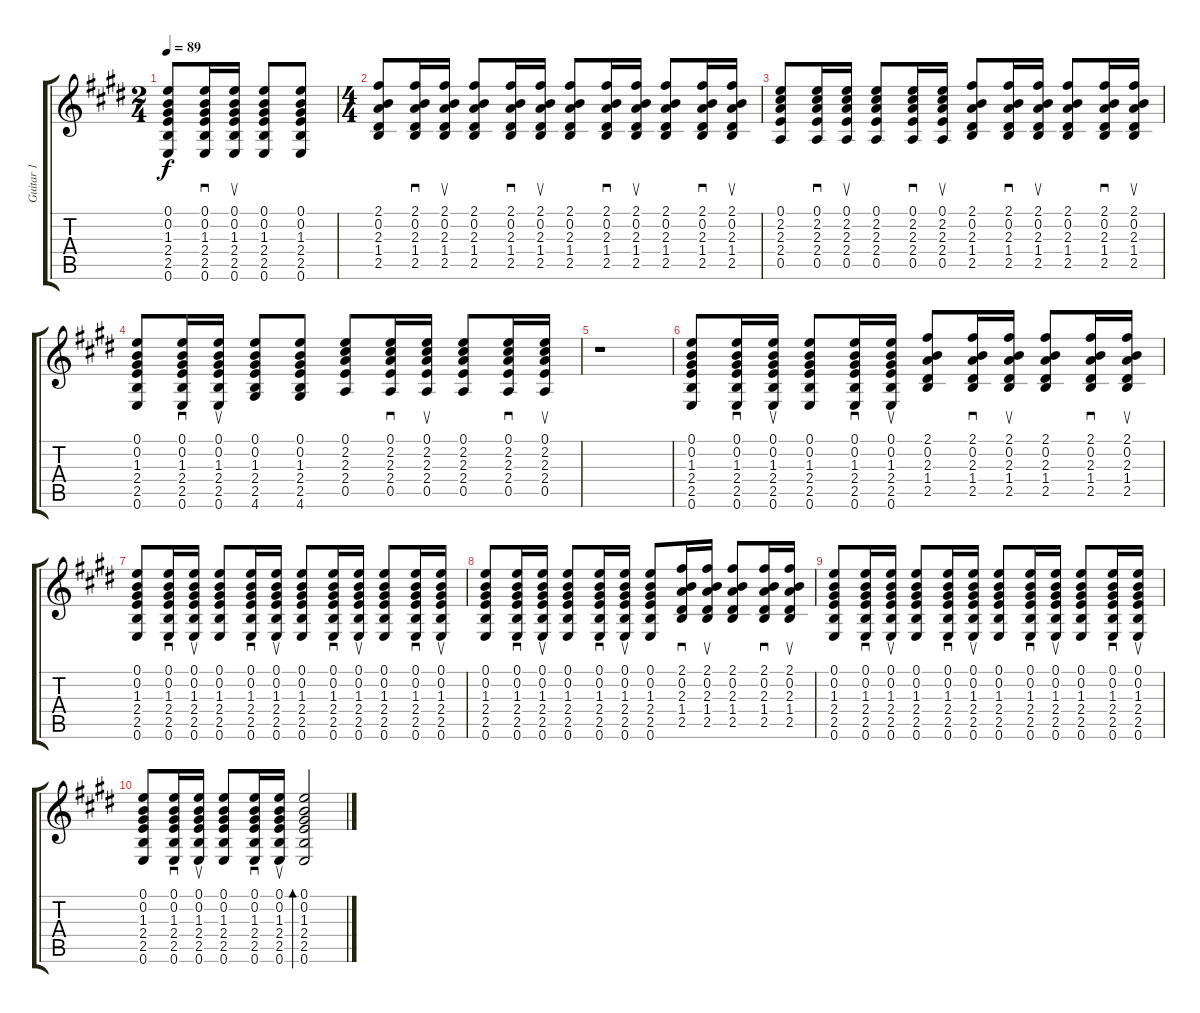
\track ("Guitar 1" "Guitar 1") {instrument acousticguitarnylon}
\staff {score tabs}
\tuning (E4 B3 G3 D3 A2 E2) {hide}
\ts (2 4)
\tempo 89
\clef g2
\ks c#minor
(0.1 0.2 1.3 2.4 2.5 0.6).8{dy f} (0.1 0.2 1.3 2.4 2.5 0.6).16{sd} (0.1 0.2 1.3 2.4 2.5 0.6).16{su} (0.1 0.2 1.3 2.4 2.5 0.6).8 (0.1 0.2 1.3 2.4 2.5 0.6).8 |
\ts (4 4)
(2.1 0.2 2.3 1.4 2.5).8 (2.1 0.2 2.3 1.4 2.5).16{sd} (2.1 0.2 2.3 1.4 2.5).16{su} (2.1 0.2 2.3 1.4 2.5).8 (2.1 0.2 2.3 1.4 2.5).16{sd} (2.1 0.2 2.3 1.4 2.5).16{su} (2.1 0.2 2.3 1.4 2.5).8 (2.1 0.2 2.3 1.4 2.5).16{sd} (2.1 0.2 2.3 1.4 2.5).16{su} (2.1 0.2 2.3 1.4 2.5).8 (2.1 0.2 2.3 1.4 2.5).16{sd} (2.1 0.2 2.3 1.4 2.5).16{su} |
\ks e
(0.1 2.2 2.3 2.4 0.5).8 (0.1 2.2 2.3 2.4 0.5).16{sd} (0.1 2.2 2.3 2.4 0.5).16{su} (0.1 2.2 2.3 2.4 0.5).8 (0.1 2.2 2.3 2.4 0.5).16{sd} (0.1 2.2 2.3 2.4 0.5).16{su} (2.1 0.2 2.3 1.4 2.5).8 (2.1 0.2 2.3 1.4 2.5).16{sd} (2.1 0.2 2.3 1.4 2.5).16{su} (2.1 0.2 2.3 1.4 2.5).8 (2.1 0.2 2.3 1.4 2.5).16{sd} (2.1 0.2 2.3 1.4 2.5).16{su} |
\ks c#minor
(0.1 0.2 1.3 2.4 2.5 0.6).8 (0.1 0.2 1.3 2.4 2.5 0.6).16{sd} (0.1 0.2 1.3 2.4 2.5 0.6).16{su} (0.1 0.2 1.3 2.4 2.5 4.6).8 (0.1 0.2 1.3 2.4 2.5 4.6).8 (0.1 2.2 2.3 2.4 0.5).8 (0.1 2.2 2.3 2.4 0.5).16{sd} (0.1 2.2 2.3 2.4 0.5).16{su} (0.1 2.2 2.3 2.4 0.5).8 (0.1 2.2 2.3 2.4 0.5).16{sd} (0.1 2.2 2.3 2.4 0.5).16{su} |
r.1 |
\ks e
(0.1 0.2 1.3 2.4 2.5 0.6).8 (0.1 0.2 1.3 2.4 2.5 0.6).16{sd} (0.1 0.2 1.3 2.4 2.5 0.6).16{su} (0.1 0.2 1.3 2.4 2.5 0.6).8 (0.1 0.2 1.3 2.4 2.5 0.6).16{sd} (0.1 0.2 1.3 2.4 2.5 0.6).16{su} (2.1 0.2 2.3 1.4 2.5).8 (2.1 0.2 2.3 1.4 2.5).16{sd} (2.1 0.2 2.3 1.4 2.5).16{su} (2.1 0.2 2.3 1.4 2.5).8 (2.1 0.2 2.3 1.4 2.5).16{sd} (2.1 0.2 2.3 1.4 2.5).16{su} |
\ks c#minor
(0.1 0.2 1.3 2.4 2.5 0.6).8 (0.1 0.2 1.3 2.4 2.5 0.6).16{sd} (0.1 0.2 1.3 2.4 2.5 0.6).16{su} (0.1 0.2 1.3 2.4 2.5 0.6).8 (0.1 0.2 1.3 2.4 2.5 0.6).16{sd} (0.1 0.2 1.3 2.4 2.5 0.6).16{su} (0.1 0.2 1.3 2.4 2.5 0.6).8 (0.1 0.2 1.3 2.4 2.5 0.6).16{sd} (0.1 0.2 1.3 2.4 2.5 0.6).16{su} (0.1 0.2 1.3 2.4 2.5 0.6).8 (0.1 0.2 1.3 2.4 2.5 0.6).16{sd} (0.1 0.2 1.3 2.4 2.5 0.6).16{su} |
\ks e
(0.1 0.2 1.3 2.4 2.5 0.6).8 (0.1 0.2 1.3 2.4 2.5 0.6).16{sd} (0.1 0.2 1.3 2.4 2.5 0.6).16{su} (0.1 0.2 1.3 2.4 2.5 0.6).8 (0.1 0.2 1.3 2.4 2.5 0.6).16{sd} (0.1 0.2 1.3 2.4 2.5 0.6).16{su} (0.1 0.2 1.3 2.4 2.5 0.6).8 (2.1 0.2 2.3 1.4 2.5).16{sd} (2.1 0.2 2.3 1.4 2.5).16{su} (2.1 0.2 2.3 1.4 2.5).8 (2.1 0.2 2.3 1.4 2.5).16{sd} (2.1 0.2 2.3 1.4 2.5).16{su} |
\ks c#minor
(0.1 0.2 1.3 2.4 2.5 0.6).8 (0.1 0.2 1.3 2.4 2.5 0.6).16{sd} (0.1 0.2 1.3 2.4 2.5 0.6).16{su} (0.1 0.2 1.3 2.4 2.5 0.6).8 (0.1 0.2 1.3 2.4 2.5 0.6).16{sd} (0.1 0.2 1.3 2.4 2.5 0.6).16{su} (0.1 0.2 1.3 2.4 2.5 0.6).8 (0.1 0.2 1.3 2.4 2.5 0.6).16{sd} (0.1 0.2 1.3 2.4 2.5 0.6).16{su} (0.1 0.2 1.3 2.4 2.5 0.6).8 (0.1 0.2 1.3 2.4 2.5 0.6).16{sd} (0.1 0.2 1.3 2.4 2.5 0.6).16{su} |
(0.1 0.2 1.3 2.4 2.5 0.6).8 (0.1 0.2 1.3 2.4 2.5 0.6).16{sd} (0.1 0.2 1.3 2.4 2.5 0.6).16{su} (0.1 0.2 1.3 2.4 2.5 0.6).8 (0.1 0.2 1.3 2.4 2.5 0.6).16{sd} (0.1 0.2 1.3 2.4 2.5 0.6).16{su} (0.1 0.2 1.3 2.4 2.5 0.6).2{bd 60}
